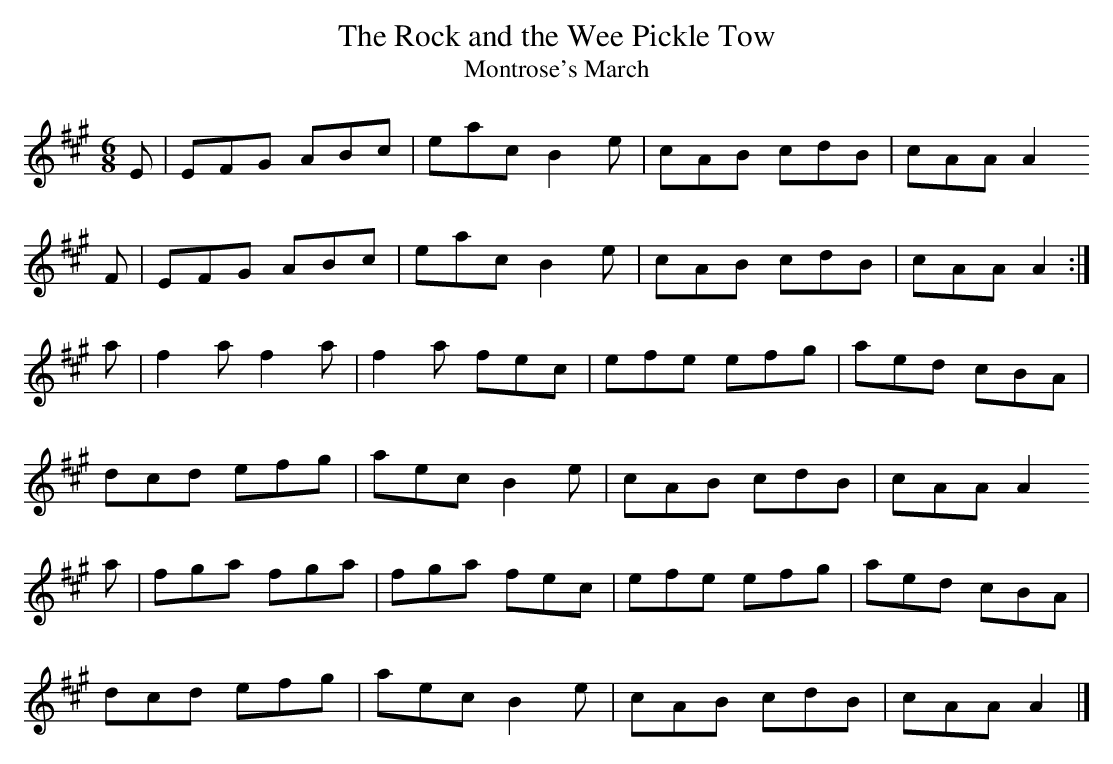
X:1
T:Rock and the Wee Pickle Tow, The
T:Montrose's March
M:6/8
L:1/8
K:A
E | EFG ABc | eac B2e | cAB cdB | cAA A2
F | EFG ABc | eac B2e | cAB cdB | cAA A2 :|
a | f2a f2a | f2a fec | efe efg | aed cBA |
    dcd efg | aec B2e | cAB cdB | cAA A2
a | fga fga | fga fec | efe efg | aed cBA |
    dcd efg | aec B2e | cAB cdB | cAA A2 |]
